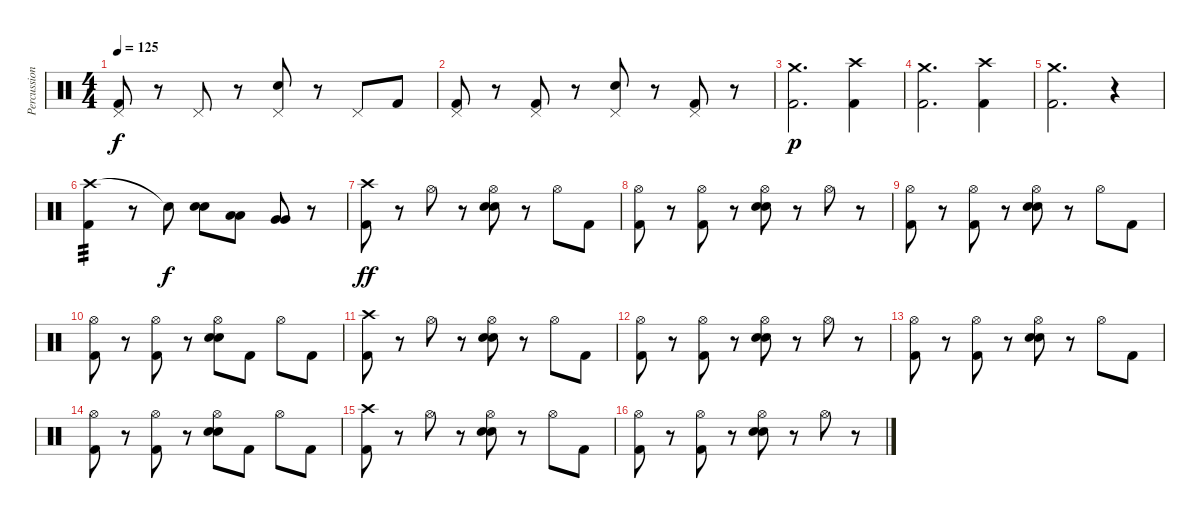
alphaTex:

\track ("Percussions" "Percussion") {instrument percussion}
\staff {score}
\articulation defaults
\ts (4 4)
\tempo 125
\clef neutral
\ks c
("Pedal Hi-Hat (hit)" "Kick (hit) 2").8{dy f} r.8 "Pedal Hi-Hat (hit)".8 r.8 ("Pedal Hi-Hat (hit)" "Electric Snare (hit)").8 r.8 "Pedal Hi-Hat (hit)".8 "Kick (hit) 2".8 |
("Pedal Hi-Hat (hit)" "Kick (hit) 2").8 r.8 ("Pedal Hi-Hat (hit)" "Kick (hit) 2").8 r.8 ("Pedal Hi-Hat (hit)" "Electric Snare (hit)").8 r.8 ("Pedal Hi-Hat (hit)" "Kick (hit) 2").8 r.8 |
("Crash medium (hit)" "Kick (hit) 2").2{d dy p} ("Crash high (hit)" "Kick (hit) 2").4 |
("Crash medium (hit)" "Kick (hit) 2").2{d} ("Crash high (hit)" "Kick (hit) 2").4 |
("Crash medium (hit)" "Kick (hit) 2").2{d} r.4 |
("Crash high (hit)" "Kick (hit) 2").4{tp 3} r.8 "Snare (hit)"{t}.8{dy f} ("Electric Snare (hit)" "Electric Snare (hit)").8{bd 60} ("Low Tom (hit)" "Low Tom (hit)").8 ("Very Low Tom (hit)" "Very Low Tom (hit)").8 r.8 |
("Crash high (hit)" "Kick (hit) 2").8{dy ff} r.8 "Hi-Hat (open)".8 r.8 ("Hi-Hat (open)" "Electric Snare (hit)" "Electric Snare (hit)").8 r.8 "Hi-Hat (open)".8 "Kick (hit) 2".8 |
("Hi-Hat (open)" "Kick (hit) 2").8 r.8 ("Hi-Hat (open)" "Kick (hit) 2").8 r.8 ("Hi-Hat (open)" "Electric Snare (hit)" "Electric Snare (hit)").8 r.8 "Hi-Hat (open)".8 r.8 |
("Hi-Hat (open)" "Kick (hit) 2").8 r.8 ("Hi-Hat (open)" "Kick (hit) 2").8 r.8 ("Hi-Hat (open)" "Electric Snare (hit)" "Electric Snare (hit)").8 r.8 "Hi-Hat (open)".8 "Kick (hit) 2".8 |
("Hi-Hat (open)" "Kick (hit) 2").8 r.8 ("Hi-Hat (open)" "Kick (hit) 2").8 r.8 ("Hi-Hat (open)" "Electric Snare (hit)" "Electric Snare (hit)").8 "Kick (hit) 2".8 "Hi-Hat (open)".8 "Kick (hit) 2".8 |
("Crash high (hit)" "Kick (hit) 2").8 r.8 "Hi-Hat (open)".8 r.8 ("Hi-Hat (open)" "Electric Snare (hit)" "Electric Snare (hit)").8 r.8 "Hi-Hat (open)".8 "Kick (hit) 2".8 |
("Hi-Hat (open)" "Kick (hit) 2").8 r.8 ("Hi-Hat (open)" "Kick (hit) 2").8 r.8 ("Hi-Hat (open)" "Electric Snare (hit)" "Electric Snare (hit)").8 r.8 "Hi-Hat (open)".8 r.8 |
("Hi-Hat (open)" "Kick (hit) 2").8 r.8 ("Hi-Hat (open)" "Kick (hit) 2").8 r.8 ("Hi-Hat (open)" "Electric Snare (hit)" "Electric Snare (hit)").8 r.8 "Hi-Hat (open)".8 "Kick (hit) 2".8 |
("Hi-Hat (open)" "Kick (hit) 2").8 r.8 ("Hi-Hat (open)" "Kick (hit) 2").8 r.8 ("Hi-Hat (open)" "Electric Snare (hit)" "Electric Snare (hit)").8 "Kick (hit) 2".8 "Hi-Hat (open)".8 "Kick (hit) 2".8 |
("Crash high (hit)" "Kick (hit) 2").8 r.8 "Hi-Hat (open)".8 r.8 ("Hi-Hat (open)" "Electric Snare (hit)" "Electric Snare (hit)").8 r.8 "Hi-Hat (open)".8 "Kick (hit) 2".8 |
("Hi-Hat (open)" "Kick (hit) 2").8 r.8 ("Hi-Hat (open)" "Kick (hit) 2").8 r.8 ("Hi-Hat (open)" "Electric Snare (hit)" "Electric Snare (hit)").8 r.8 "Hi-Hat (open)".8 r.8
